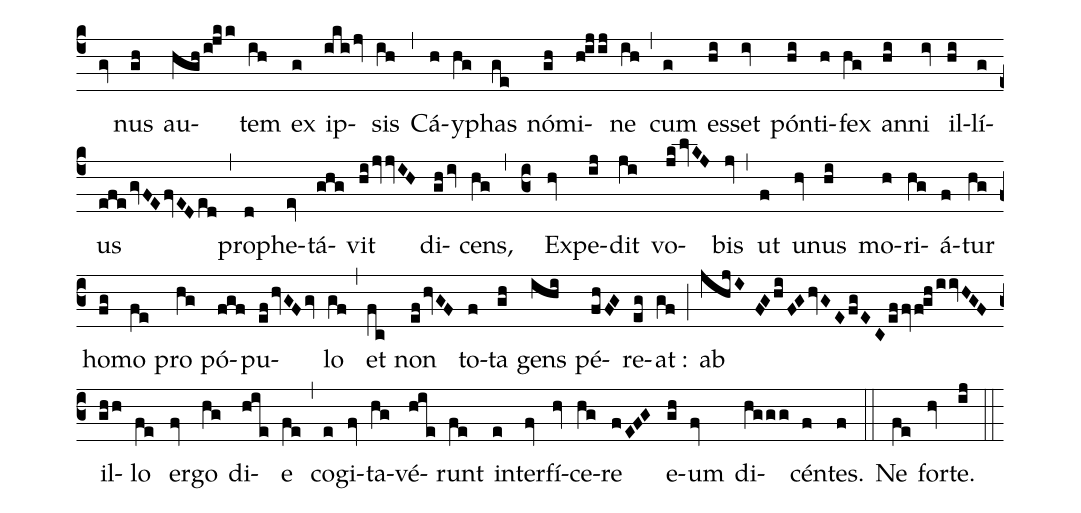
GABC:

annotation: Versus.;
%%
(c4)
(gv) nus(gh) au(hghijkk)tem(ih) ex(g) ip(ikijv)sis(ih) (,)
Cá(h)y(hg)phas(ge) nó(gh)mi(hijij)ne(ih) (,)
cum(g) es(hi)set(iv) pón(hi)ti(h)fex(hg) an(hi)ni(iv) il(hi)lí(g)us(efegvFEfvEDed) (,)
pro(d)phe(ev)tá(ghg)vit(hijvjvIH) di(ghiv)cens,(hg) (,)
(c3)
Ex(hv)pe(ij)dit(ji) vo(jklvKJ)bis(jv) (,)
ut(f) u(hv)nus(hi) mo(h)ri(hg)á(f)tur(hg) ho(fg)mo(fe) pro(hg) pó(fgf)pu(efhvGFgv)lo(gf) (,)
et(fc) non(efhvGF) to(f)ta(gh) gens(ihi) pé(fhFG)re(eg)at :(gf) (;)
ab(jhjIFGhiFGhvGEfgECeffvfghiivHGF)  il(ghh)lo(fe) er(fv)go(hg) di(hie)e(fe) (,)
co(e)gi(fv)ta(hg)vé(hie)runt(fe) in(e)ter(fv)fí(hv)ce(hg)re(fEFG) e(gh)um(fv) di(hggg)cén(f)tes.(f) (::)
Ne(fe) for(hv)te.(ij) (::)
